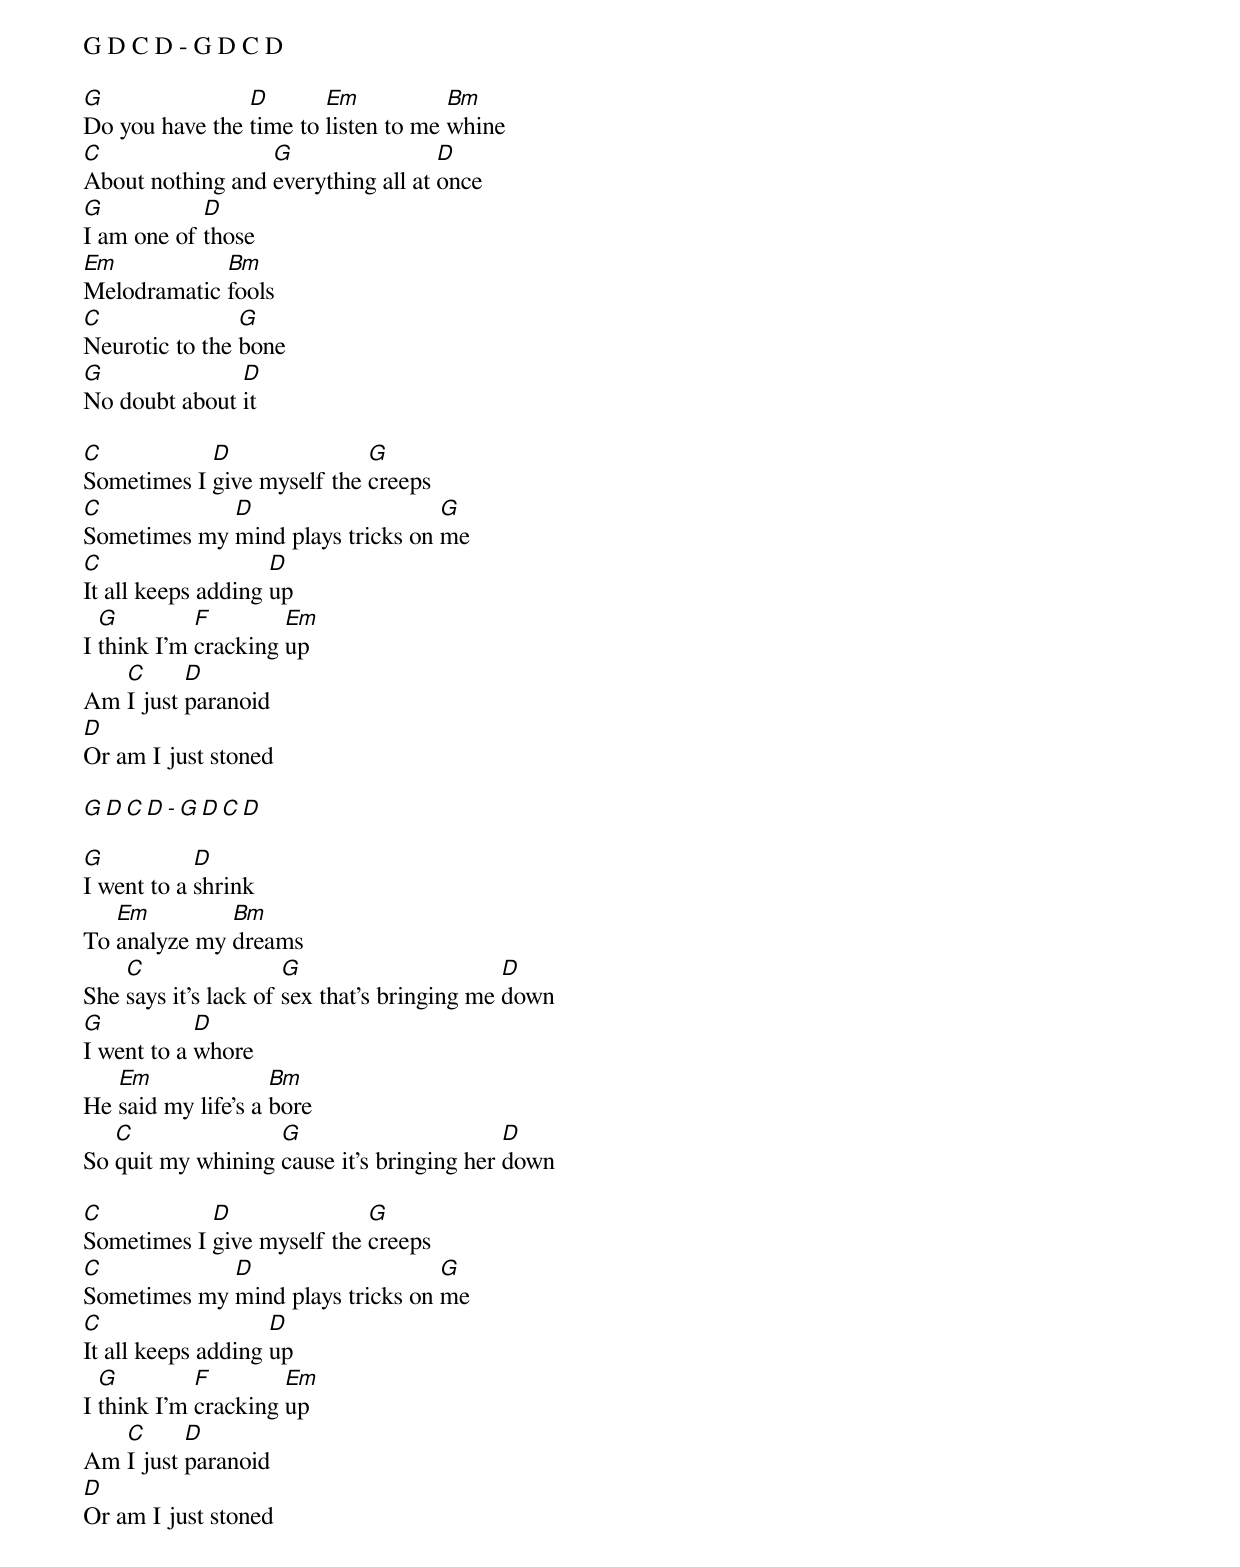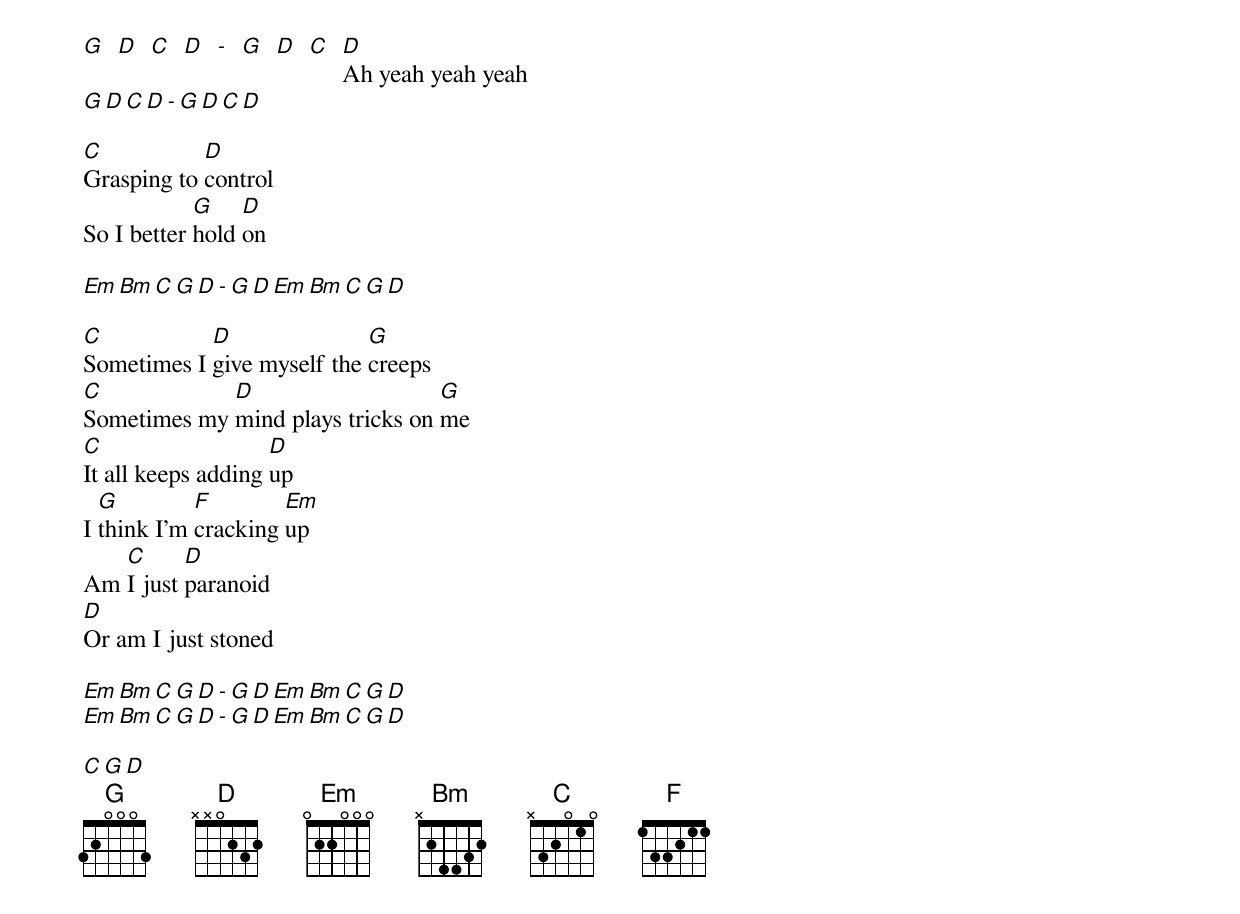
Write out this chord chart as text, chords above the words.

G D C D - G D C D

G               D       Em           Bm
Do you have the time to listen to me whine
C                 G                 D
About nothing and everything all at once
G           D
I am one of those
Em           Bm
Melodramatic fools
C               G
Neurotic to the bone
G              D
No doubt about it

C           D               G
Sometimes I give myself the creeps
C            D                    G
Sometimes my mind plays tricks on me
C                   D
It all keeps adding up
  G         F        Em
I think I'm cracking up
   C      D
Am I just paranoid
D
Or am I just stoned

G D C D - G D C D

G           D
I went to a shrink
   Em         Bm
To analyze my dreams
    C                 G                      D
She says it's lack of sex that's bringing me down
G           D
I went to a whore
   Em               Bm
He said my life's a bore
   C               G                       D
So quit my whining cause it's bringing her down

C           D               G
Sometimes I give myself the creeps
C            D                    G
Sometimes my mind plays tricks on me
C                   D
It all keeps adding up
  G         F        Em
I think I'm cracking up
   C      D
Am I just paranoid
D
Or am I just stoned

G D C D - G D C D
                Ah yeah yeah yeah
G D C D - G D C D

C           D
Grasping to control
            G    D
So I better hold on

Em Bm C G D - G D Em Bm C G D

C           D               G
Sometimes I give myself the creeps
C            D                    G
Sometimes my mind plays tricks on me
C                   D
It all keeps adding up
  G         F        Em
I think I'm cracking up
   C      D
Am I just paranoid
D
Or am I just stoned

Em Bm C G D - G D Em Bm C G D
Em Bm C G D - G D Em Bm C G D

C G D
